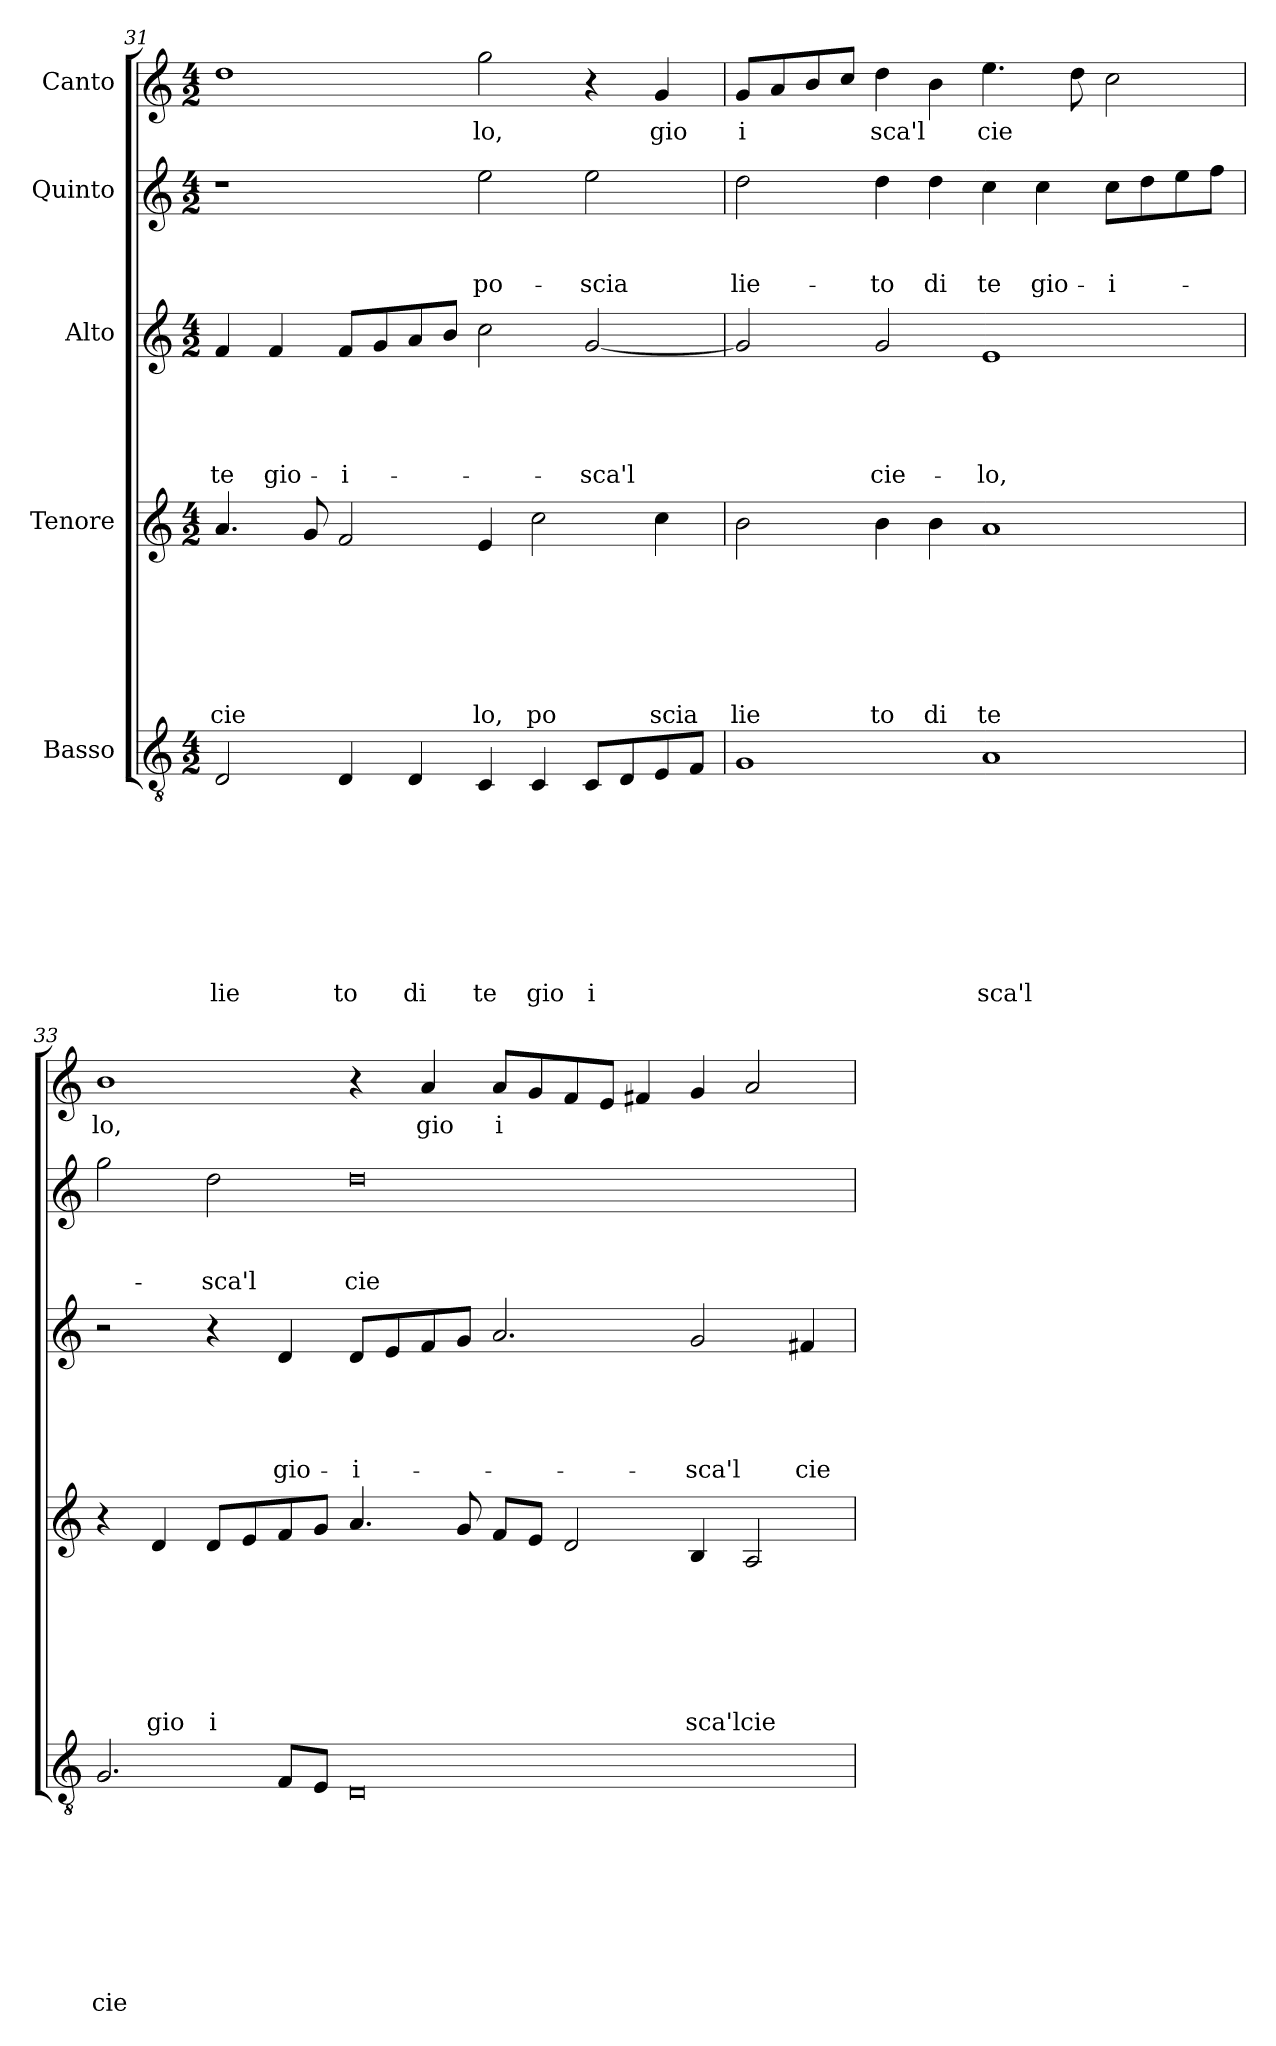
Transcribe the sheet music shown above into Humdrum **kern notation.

**kern	**text	**text	**text	**text	**text	**text	**text	**text	**text	**kern	**text	**text	**text	**text	**text	**text	**text	**kern	**text	**text	**text	**text	**text	**kern	**text	**text	**text	**kern	**text
*part5	*part5	*part5	*part5	*part5	*part5	*part5	*part5	*part5	*part5	*part4	*part4	*part4	*part4	*part4	*part4	*part4	*part4	*part3	*part3	*part3	*part3	*part3	*part3	*part2	*part2	*part2	*part2	*part1	*part1
*staff5	*staff5	*staff5	*staff5	*staff5	*staff5	*staff5	*staff5	*staff5	*staff5	*staff4	*staff4	*staff4	*staff4	*staff4	*staff4	*staff4	*staff4	*staff3	*staff3	*staff3	*staff3	*staff3	*staff3	*staff2	*staff2	*staff2	*staff2	*staff1	*staff1
*I"Basso	*	*	*	*	*	*	*	*	*	*I"Tenore	*	*	*	*	*	*	*	*I"Alto	*	*	*	*	*	*I"Quinto	*	*	*	*I"Canto	*
*clefGv2	*	*	*	*	*	*	*	*	*	*clefG2	*	*	*	*	*	*	*	*clefG2	*	*	*	*	*	*clefG2	*	*	*	*clefG2	*
*k[]	*	*	*	*	*	*	*	*	*	*k[]	*	*	*	*	*	*	*	*k[]	*	*	*	*	*	*k[]	*	*	*	*k[]	*
*C:	*	*	*	*	*	*	*	*	*	*C:	*	*	*	*	*	*	*	*C:	*	*	*	*	*	*C:	*	*	*	*C:	*
*M4/2	*	*	*	*	*	*	*	*	*	*M4/2	*	*	*	*	*	*	*	*M4/2	*	*	*	*	*	*M4/2	*	*	*	*M4/2	*
=31	=31	=31	=31	=31	=31	=31	=31	=31	=31	=31	=31	=31	=31	=31	=31	=31	=31	=31	=31	=31	=31	=31	=31	=31	=31	=31	=31	=31	=31
!	!	!	!	!	!	!	!	!	!LO:LY:b	!	!	!	!	!	!	!	!LO:LY:b	!	!	!	!	!	!LO:LY:b	!	!	!	!	!	!
2D/	.	.	.	.	.	.	.	.	lie	4.a/	.	.	.	.	.	.	cie	4f/	.	.	.	.	te	1r	.	.	.	1dd	.
!	!	!	!	!	!	!	!	!	!	!	!	!	!	!	!	!	!	!	!	!	!	!	!LO:LY:b	!	!	!	!	!	!
.	.	.	.	.	.	.	.	.	.	.	.	.	.	.	.	.	.	4f/	.	.	.	.	gio-	.	.	.	.	.	.
.	.	.	.	.	.	.	.	.	.	8g/	.	.	.	.	.	.	.	.	.	.	.	.	.	.	.	.	.	.	.
!	!	!	!	!	!	!	!	!	!LO:LY:b	!	!	!	!	!	!	!	!	!	!	!	!	!	!LO:LY:b:rj	!	!	!	!	!	!
4D/	.	.	.	.	.	.	.	.	to	2f/	.	.	.	.	.	.	.	8f/L	.	.	.	.	-i-	.	.	.	.	.	.
.	.	.	.	.	.	.	.	.	.	.	.	.	.	.	.	.	.	8g/	.	.	.	.	.	.	.	.	.	.	.
!	!	!	!	!	!	!	!	!	!LO:LY:b	!	!	!	!	!	!	!	!	!	!	!	!	!	!	!	!	!	!	!	!
4D/	.	.	.	.	.	.	.	.	di	.	.	.	.	.	.	.	.	8a/	.	.	.	.	.	.	.	.	.	.	.
.	.	.	.	.	.	.	.	.	.	.	.	.	.	.	.	.	.	8b/J	.	.	.	.	.	.	.	.	.	.	.
!	!	!	!	!	!	!	!	!	!LO:LY:b	!	!	!	!	!	!	!	!LO:LY:b	!	!	!	!	!	!	!	!	!	!LO:LY:b	!	!LO:LY:b
4C/	.	.	.	.	.	.	.	.	te	4e/	.	.	.	.	.	.	lo,	2cc\	.	.	.	.	.	2ee\	.	.	po-	2gg\	lo,
!	!	!	!	!	!	!	!	!	!LO:LY:b	!	!	!	!	!	!	!	!LO:LY:b	!	!	!	!	!	!	!	!	!	!	!	!
4C/	.	.	.	.	.	.	.	.	gio	2cc\	.	.	.	.	.	.	po	.	.	.	.	.	.	.	.	.	.	.	.
!	!	!	!	!	!	!	!	!	!LO:LY:b:rj	!	!	!	!	!	!	!	!	!	!	!	!	!	!LO:LY:b	!	!	!	!LO:LY:b	!	!
8C/L	.	.	.	.	.	.	.	.	i	.	.	.	.	.	.	.	.	[<2g/	.	.	.	.	-sca'l	2ee\	.	.	-scia	4r	.
8D/	.	.	.	.	.	.	.	.	.	.	.	.	.	.	.	.	.	.	.	.	.	.	.	.	.	.	.	.	.
!	!	!	!	!	!	!	!	!	!	!	!	!	!	!	!	!	!LO:LY:b	!	!	!	!	!	!	!	!	!	!	!	!LO:LY:b
8E/	.	.	.	.	.	.	.	.	.	4cc\	.	.	.	.	.	.	scia	.	.	.	.	.	.	.	.	.	.	4g/	gio
8F/J	.	.	.	.	.	.	.	.	.	.	.	.	.	.	.	.	.	.	.	.	.	.	.	.	.	.	.	.	.
=32	=32	=32	=32	=32	=32	=32	=32	=32	=32	=32	=32	=32	=32	=32	=32	=32	=32	=32	=32	=32	=32	=32	=32	=32	=32	=32	=32	=32	=32
!	!	!	!	!	!	!	!	!	!	!	!	!	!	!	!	!	!LO:LY:b	!	!	!	!	!	!	!	!	!	!LO:LY:b	!	!LO:LY:b:rj
1G	.	.	.	.	.	.	.	.	.	2b\	.	.	.	.	.	.	lie	2g/]	.	.	.	.	.	2dd\	.	.	lie-	8g/L	i
.	.	.	.	.	.	.	.	.	.	.	.	.	.	.	.	.	.	.	.	.	.	.	.	.	.	.	.	8a/	.
.	.	.	.	.	.	.	.	.	.	.	.	.	.	.	.	.	.	.	.	.	.	.	.	.	.	.	.	8b/	.
.	.	.	.	.	.	.	.	.	.	.	.	.	.	.	.	.	.	.	.	.	.	.	.	.	.	.	.	8cc/J	.
!	!	!	!	!	!	!	!	!	!	!	!	!	!	!	!	!	!LO:LY:b	!	!	!	!	!	!LO:LY:b	!	!	!	!LO:LY:b	!	!LO:LY:b
.	.	.	.	.	.	.	.	.	.	4b\	.	.	.	.	.	.	to	2g/	.	.	.	.	cie-	4dd\	.	.	-to	4dd\	sca'l
!	!	!	!	!	!	!	!	!	!	!	!	!	!	!	!	!	!LO:LY:b	!	!	!	!	!	!	!	!	!	!LO:LY:b	!	!
.	.	.	.	.	.	.	.	.	.	4b\	.	.	.	.	.	.	di	.	.	.	.	.	.	4dd\	.	.	di	4b\	.
!	!	!	!	!	!	!	!	!	!LO:LY:b	!	!	!	!	!	!	!	!LO:LY:b	!	!	!	!	!	!LO:LY:b	!	!	!	!LO:LY:b	!	!LO:LY:b
1A	.	.	.	.	.	.	.	.	sca'l	1a	.	.	.	.	.	.	te	1e	.	.	.	.	-lo,	4cc\	.	.	te	4.ee\	cie
!	!	!	!	!	!	!	!	!	!	!	!	!	!	!	!	!	!	!	!	!	!	!	!	!	!	!	!LO:LY:b	!	!
.	.	.	.	.	.	.	.	.	.	.	.	.	.	.	.	.	.	.	.	.	.	.	.	4cc\	.	.	gio-	.	.
.	.	.	.	.	.	.	.	.	.	.	.	.	.	.	.	.	.	.	.	.	.	.	.	.	.	.	.	8dd\	.
!	!	!	!	!	!	!	!	!	!	!	!	!	!	!	!	!	!	!	!	!	!	!	!	!	!	!	!LO:LY:b:rj	!	!
.	.	.	.	.	.	.	.	.	.	.	.	.	.	.	.	.	.	.	.	.	.	.	.	8cc\L	.	.	-i-	2cc\	.
.	.	.	.	.	.	.	.	.	.	.	.	.	.	.	.	.	.	.	.	.	.	.	.	8dd\	.	.	.	.	.
.	.	.	.	.	.	.	.	.	.	.	.	.	.	.	.	.	.	.	.	.	.	.	.	8ee\	.	.	.	.	.
.	.	.	.	.	.	.	.	.	.	.	.	.	.	.	.	.	.	.	.	.	.	.	.	8ff\J	.	.	.	.	.
=33	=33	=33	=33	=33	=33	=33	=33	=33	=33	=33	=33	=33	=33	=33	=33	=33	=33	=33	=33	=33	=33	=33	=33	=33	=33	=33	=33	=33	=33
!	!	!	!	!	!	!	!	!	!LO:LY:b	!	!	!	!	!	!	!	!	!	!	!	!	!	!	!	!	!	!	!	!LO:LY:b
2.G/	.	.	.	.	.	.	.	.	cie	4r	.	.	.	.	.	.	.	2r	.	.	.	.	.	2gg\	.	.	.	1b>	lo,
!	!	!	!	!	!	!	!	!	!	!	!	!	!	!	!	!	!LO:LY:b	!	!	!	!	!	!	!	!	!	!	!	!
.	.	.	.	.	.	.	.	.	.	4d/	.	.	.	.	.	.	gio	.	.	.	.	.	.	.	.	.	.	.	.
!	!	!	!	!	!	!	!	!	!	!	!	!	!	!	!	!	!LO:LY:b:rj	!	!	!	!	!	!	!	!	!	!LO:LY:b	!	!
.	.	.	.	.	.	.	.	.	.	8d/L	.	.	.	.	.	.	i	4r	.	.	.	.	.	2dd\	.	.	-sca'l	.	.
.	.	.	.	.	.	.	.	.	.	8e/	.	.	.	.	.	.	.	.	.	.	.	.	.	.	.	.	.	.	.
!	!	!	!	!	!	!	!	!	!	!	!	!	!	!	!	!	!	!	!	!	!	!	!LO:LY:b	!	!	!	!	!	!
8F/L	.	.	.	.	.	.	.	.	.	8f/	.	.	.	.	.	.	.	4d/	.	.	.	.	gio-	.	.	.	.	.	.
8E/J	.	.	.	.	.	.	.	.	.	8g/J	.	.	.	.	.	.	.	.	.	.	.	.	.	.	.	.	.	.	.
!	!	!	!	!	!	!	!	!	!	!	!	!	!	!	!	!	!	!	!	!	!	!	!LO:LY:b:rj	!	!	!	!LO:LY:b	!	!
0D	.	.	.	.	.	.	.	.	.	4.a/	.	.	.	.	.	.	.	8d/L	.	.	.	.	-i-	0dd	.	.	cie-	4r	.
.	.	.	.	.	.	.	.	.	.	.	.	.	.	.	.	.	.	8e/	.	.	.	.	.	.	.	.	.	.	.
!	!	!	!	!	!	!	!	!	!	!	!	!	!	!	!	!	!	!	!	!	!	!	!	!	!	!	!	!	!LO:LY:b
.	.	.	.	.	.	.	.	.	.	.	.	.	.	.	.	.	.	8f/	.	.	.	.	.	.	.	.	.	4a/	gio
.	.	.	.	.	.	.	.	.	.	8g/	.	.	.	.	.	.	.	8g/J	.	.	.	.	.	.	.	.	.	.	.
!	!	!	!	!	!	!	!	!	!	!	!	!	!	!	!	!	!	!	!	!	!	!	!	!	!	!	!	!	!LO:LY:b:rj
.	.	.	.	.	.	.	.	.	.	8f/L	.	.	.	.	.	.	.	2.a/	.	.	.	.	.	.	.	.	.	8a/L	i
.	.	.	.	.	.	.	.	.	.	8e/J	.	.	.	.	.	.	.	.	.	.	.	.	.	.	.	.	.	8g/	.
.	.	.	.	.	.	.	.	.	.	2d/	.	.	.	.	.	.	.	.	.	.	.	.	.	.	.	.	.	8f/	.
.	.	.	.	.	.	.	.	.	.	.	.	.	.	.	.	.	.	.	.	.	.	.	.	.	.	.	.	8e/J	.
.	.	.	.	.	.	.	.	.	.	.	.	.	.	.	.	.	.	.	.	.	.	.	.	.	.	.	.	4f#X/	.
!	!	!	!	!	!	!	!	!	!	!	!	!	!	!	!	!	!LO:LY:b	!	!	!	!	!	!LO:LY:b	!	!	!	!	!	!
.	.	.	.	.	.	.	.	.	.	4B/	.	.	.	.	.	.	sca'l	2g/	.	.	.	.	-sca'l	.	.	.	.	4g/	.
!	!	!	!	!	!	!	!	!	!	!	!	!	!	!	!	!	!LO:LY:b	!	!	!	!	!	!	!	!	!	!	!	!
.	.	.	.	.	.	.	.	.	.	2A/	.	.	.	.	.	.	cie	.	.	.	.	.	.	.	.	.	.	2a/	.
!	!	!	!	!	!	!	!	!	!	!	!	!	!	!	!	!	!	!	!	!	!	!	!LO:LY:b	!	!	!	!	!	!
.	.	.	.	.	.	.	.	.	.	.	.	.	.	.	.	.	.	4f#X/	.	.	.	.	cie-	.	.	.	.	.	.
=	=	=	=	=	=	=	=	=	=	=	=	=	=	=	=	=	=	=	=	=	=	=	=	=	=	=	=	=	=
*-	*-	*-	*-	*-	*-	*-	*-	*-	*-	*-	*-	*-	*-	*-	*-	*-	*-	*-	*-	*-	*-	*-	*-	*-	*-	*-	*-	*-	*-
